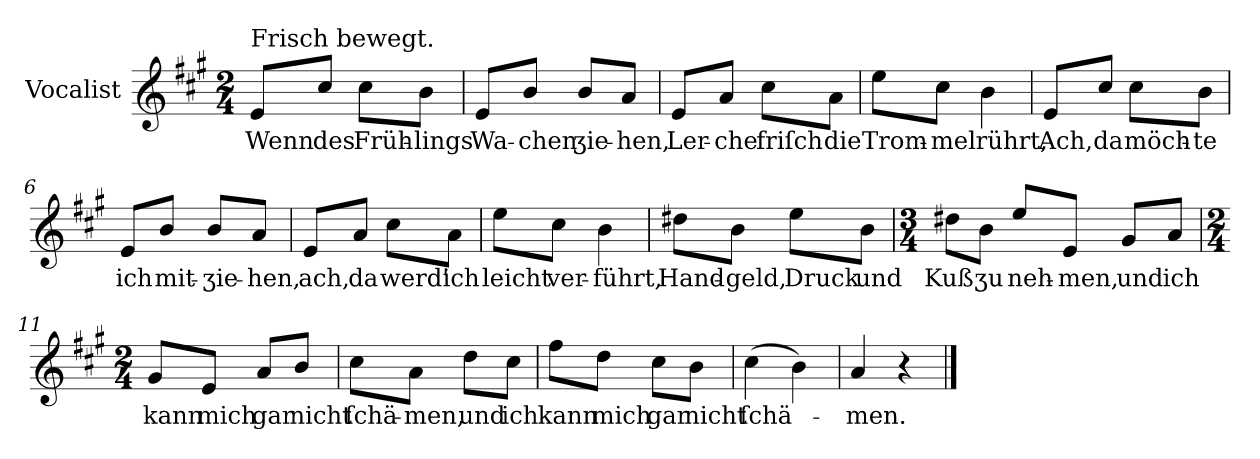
**kern	**text
*part1	*part1
*staff1	*staff1
*I"Vocalist	*
*clefG2	*
*k[f#c#g#]	*
*A:	*
*M2/4	*
=1	=1
!LO:TX:a:t=Frisch bewegt.	!
8e/L	Wenn
8cc#/J	des
8cc#\L	Früh-
8b\J	-lings
=2	=2
8e/L	Wa-
8b/J	-chen
8b/L	ʒie-
8a/J	-hen,
=3	=3
8e/L	Ler-
8a/J	-che
8cc#\L	friſch
8a\J	die
=4	=4
8ee\L	Trom-
8cc#\J	-mel
4b	rührt,
=5	=5
8e/L	Ach,
8cc#/J	da
8cc#\L	möch-
8b\J	-te
=6	=6
8e/L	ich
8b/J	mit-
8b/L	-ʒie-
8a/J	-hen,
=7	=7
8e/L	ach,
8a/J	da
8cc#\L	werd'
8a\J	ich
=8	=8
8ee\L	leicht
8cc#\J	ver-
4b	-führt,
=9	=9
8dd#X\L	Hand-
8b\J	-geld,
8ee\L	Druck
8b\J	und
=10	=10
*M3/4	*
8dd#X\L	Kuß
8b\J	ʒu
8ee/L	neh-
8e/J	-men,
8g#/L	und
8a/J	ich
=11	=11
*M2/4	*
8g#/L	kann
8e/J	mich
8a/L	gar
8b/J	nicht
=12	=12
8cc#\L	ſchä-
8a\J	-men,
8dd\L	und
8cc#\J	ich
=13	=13
8ff#\L	kann
8dd\J	mich
8cc#\L	gar
8b\J	nicht
=14	=14
(4cc#	ſchä-
4b)	.
=15	=15
4a	-men.
4r	.
==	==
*-	*-
